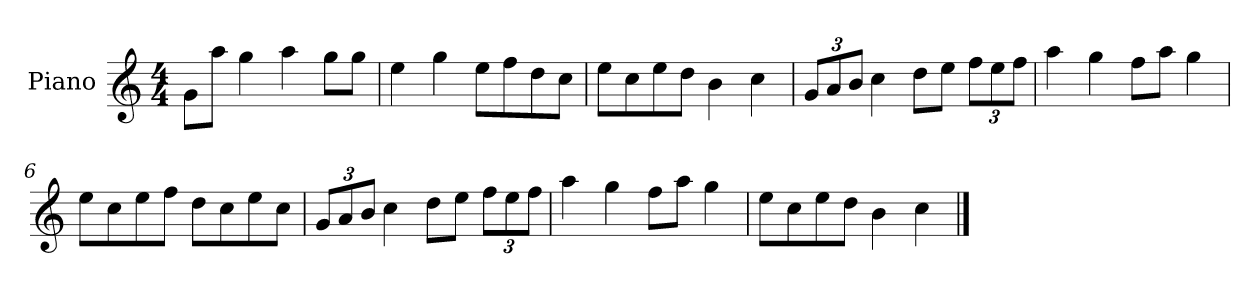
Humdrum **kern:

**kern
*part1
*staff1
*I"Piano
*I'P-no
*clefG2
*k[]
*M4/4
*MM90
=1
8g\L
8aa\J
4gg\
4aa\
8gg\L
8gg\J
=2
4ee\
4gg\
8ee\L
8ff\
8dd\
8cc\J
=3
8ee\L
8cc\
8ee\
8dd\J
4b\
4cc\
=4
*Xbrackettup
12g/L
12a/
12b/J
4cc\
8dd\L
8ee\J
12ff\L
12ee\
12ff\J
=5
4aa\
4gg\
8ff\L
8aa\J
4gg\
!!LO:LB:g=z
=6
8ee\L
8cc\
8ee\
8ff\J
8dd\L
8cc\
8ee\
8cc\J
=7
12g/L
12a/
12b/J
4cc\
8dd\L
8ee\J
12ff\L
12ee\
12ff\J
=8
4aa\
4gg\
8ff\L
8aa\J
4gg\
=9
8ee\L
8cc\
8ee\
8dd\J
4b\
4cc\
==
*-
